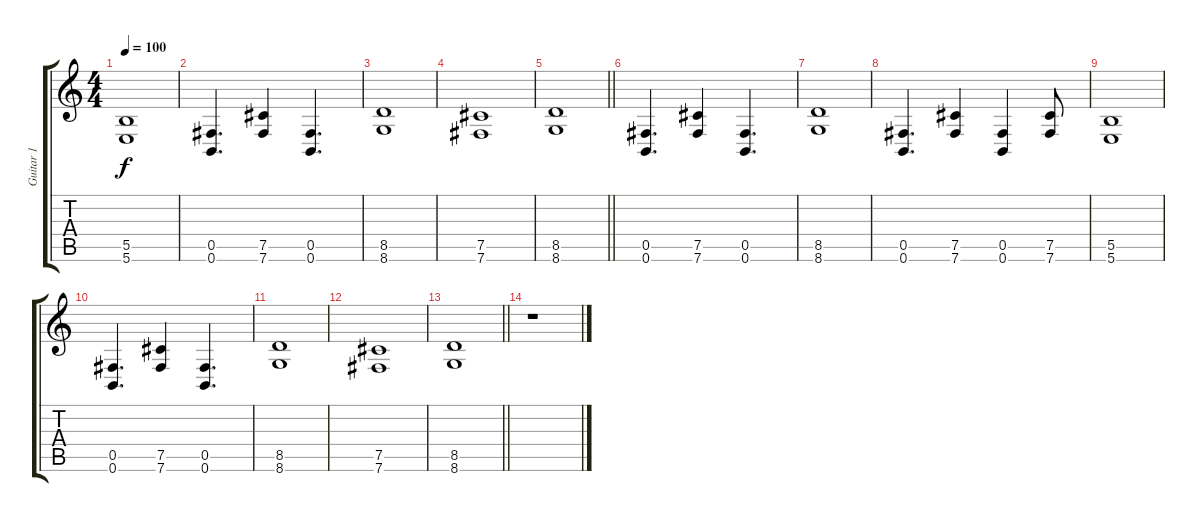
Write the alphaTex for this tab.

\track ("Guitar 1" "Guitar 1") {instrument distortionguitar}
\staff {score tabs}
\tuning (Db4 Ab3 E3 B2 Gb2 B1) {hide}
\ts (4 4)
\tempo 100
\clef g2
\ks c
(5.5 5.6).1{dy f} |
(0.5 0.6).4{d} (7.5 7.6).4 (0.5 0.6).4{d} |
(8.5 8.6).1 |
(7.5 7.6).1 |
\barLineRight lightlight
(8.5 8.6).1 |
(0.5 0.6).4{d} (7.5 7.6).4 (0.5 0.6).4{d} |
(8.5 8.6).1 |
(0.5 0.6).4{d} (7.5 7.6).4 (0.5 0.6).4 (7.5 7.6).8 |
(5.5 5.6).1 |
(0.5 0.6).4{d} (7.5 7.6).4 (0.5 0.6).4{d} |
(8.5 8.6).1 |
(7.5 7.6).1 |
\barLineRight lightlight
(8.5 8.6).1 |
r.1
